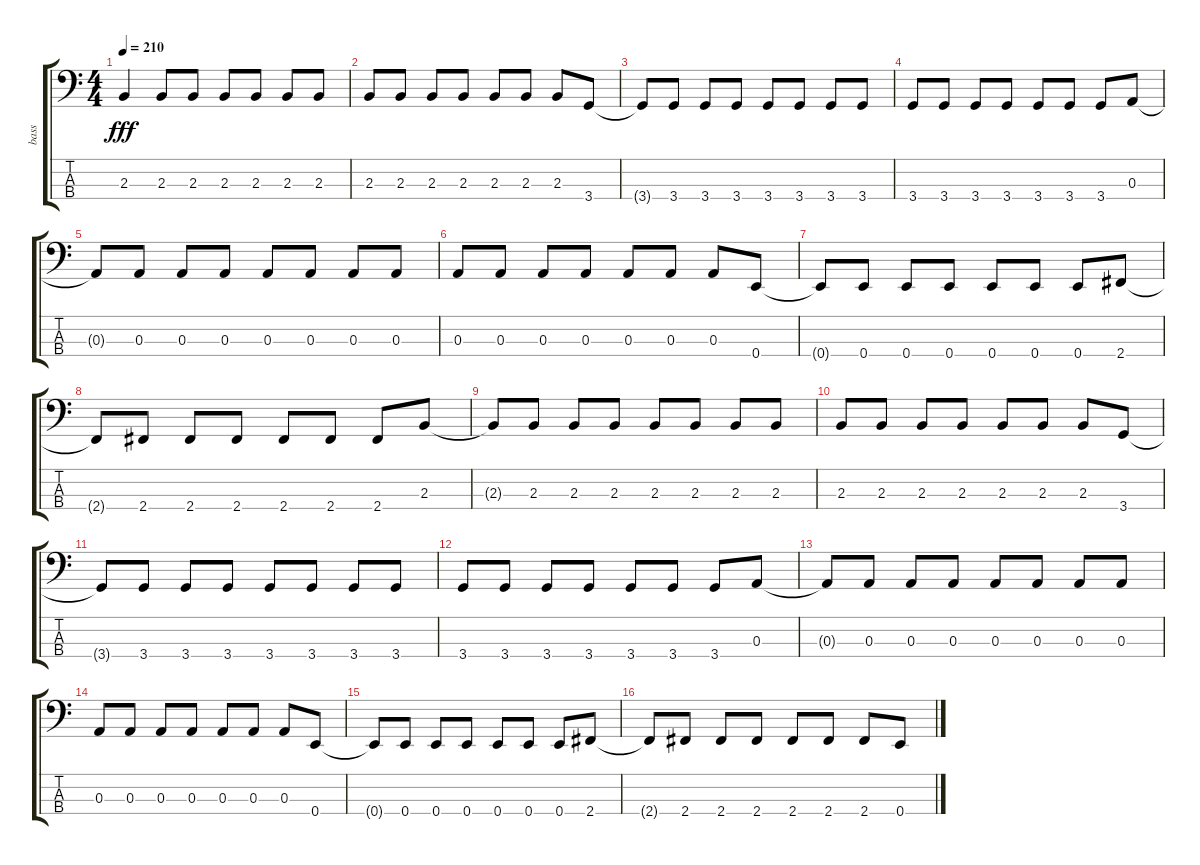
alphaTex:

\track ("bass" "bass") {instrument electricbassfinger}
\staff {score tabs}
\tuning (G2 D2 A1 E1) {hide}
\ts (4 4)
\tempo 210
\clef f4
\ks c
2.3.4{dy fff instrument electricbassfinger} 2.3.8 2.3.8 2.3.8 2.3.8 2.3.8 2.3.8 |
2.3.8 2.3.8 2.3.8 2.3.8 2.3.8 2.3.8 2.3.8 3.4.8 |
3.4{t}.8 3.4.8 3.4.8 3.4.8 3.4.8 3.4.8 3.4.8 3.4.8 |
3.4.8 3.4.8 3.4.8 3.4.8 3.4.8 3.4.8 3.4.8 0.3.8 |
0.3{t}.8 0.3.8 0.3.8 0.3.8 0.3.8 0.3.8 0.3.8 0.3.8 |
0.3.8 0.3.8 0.3.8 0.3.8 0.3.8 0.3.8 0.3.8 0.4.8 |
0.4{t}.8 0.4.8 0.4.8 0.4.8 0.4.8 0.4.8 0.4.8 2.4.8 |
2.4{t}.8 2.4.8 2.4.8 2.4.8 2.4.8 2.4.8 2.4.8 2.3.8 |
2.3{t}.8 2.3.8 2.3.8 2.3.8 2.3.8 2.3.8 2.3.8 2.3.8 |
2.3.8 2.3.8 2.3.8 2.3.8 2.3.8 2.3.8 2.3.8 3.4.8 |
3.4{t}.8 3.4.8 3.4.8 3.4.8 3.4.8 3.4.8 3.4.8 3.4.8 |
3.4.8 3.4.8 3.4.8 3.4.8 3.4.8 3.4.8 3.4.8 0.3.8 |
0.3{t}.8 0.3.8 0.3.8 0.3.8 0.3.8 0.3.8 0.3.8 0.3.8 |
0.3.8 0.3.8 0.3.8 0.3.8 0.3.8 0.3.8 0.3.8 0.4.8 |
0.4{t}.8 0.4.8 0.4.8 0.4.8 0.4.8 0.4.8 0.4.8 2.4.8 |
2.4{t}.8 2.4.8 2.4.8 2.4.8 2.4.8 2.4.8 2.4.8 0.4.8
